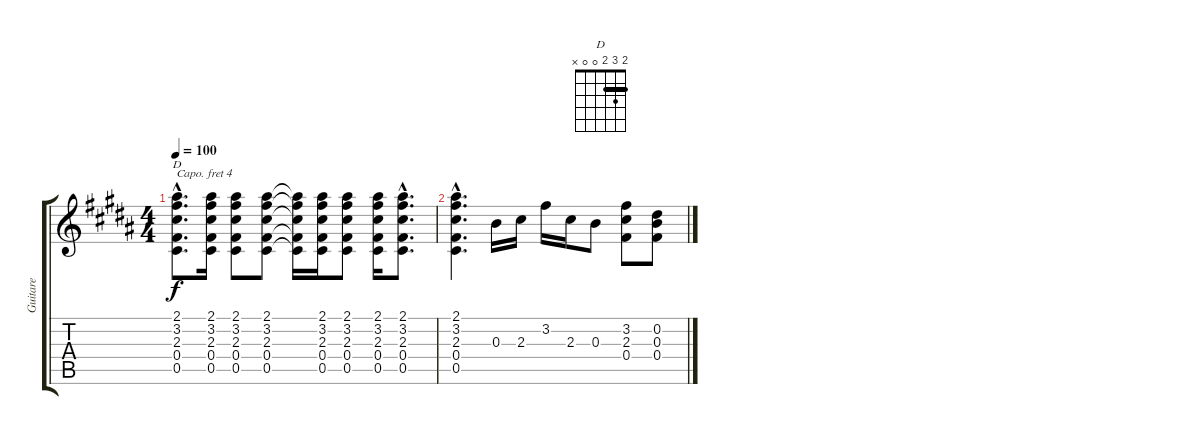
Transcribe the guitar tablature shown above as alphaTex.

\track ("Guitare" "Guitare") {instrument acousticguitarsteel}
\staff {score tabs}
\capo 4
\tuning (E4 B3 G3 D3 A2 E2) {hide}
\chord ("D" 2 3 2 0 0 x) {barre 2}
\ts (4 4)
\tempo 100
\clef g2
\ks b
(2.1{hac} 3.2{hac} 2.3{hac} 0.4{hac} 0.5{hac}).8{d ch "D" dy f} (2.1 3.2 2.3 0.4 0.5).16 (2.1 3.2 2.3 0.4 0.5).8 (2.1 3.2 2.3 0.4 0.5).8 (2.1{t} 3.2{t} 2.3{t} 0.4{t} 0.5{t}).16 (2.1 3.2 2.3 0.4 0.5).16 (2.1 3.2 2.3 0.4 0.5).8 (2.1 3.2 2.3 0.4 0.5).16 (2.1{hac} 3.2{hac} 2.3{hac} 0.4{hac} 0.5{hac}).8{d} |
(2.1{hac} 3.2{hac} 2.3{hac} 0.4{hac} 0.5{hac}).4{d} 0.3.16 2.3.16 3.2.16 2.3.16 0.3.8 (3.2 2.3 0.4).8 (0.2 0.3 0.4).8
